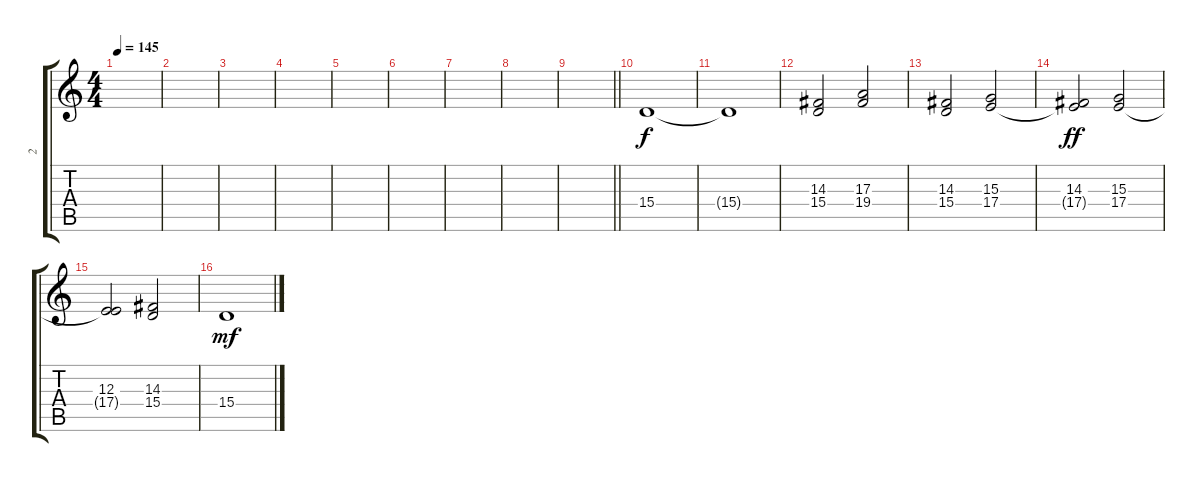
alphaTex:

\track ("2" "2") {instrument choiraahs}
\staff {score tabs}
\tuning (Db4 Ab3 E3 B2 Gb2 B1) {hide}
\ts (4 4)
\tempo 145
\clef g2
\ks c
|
|
|
|
|
|
|
|
\barLineRight lightlight
|
15.4.1 |
15.4{t}.1 |
(14.3 15.4).2 (17.3 19.4).2 |
(14.3 15.4).2 (15.3 17.4).2 |
(14.3 17.4{t}).2{dy ff} (15.3 17.4).2 |
(12.3 17.4{t}).2 (14.3 15.4).2 |
15.4.1{dy mf}
